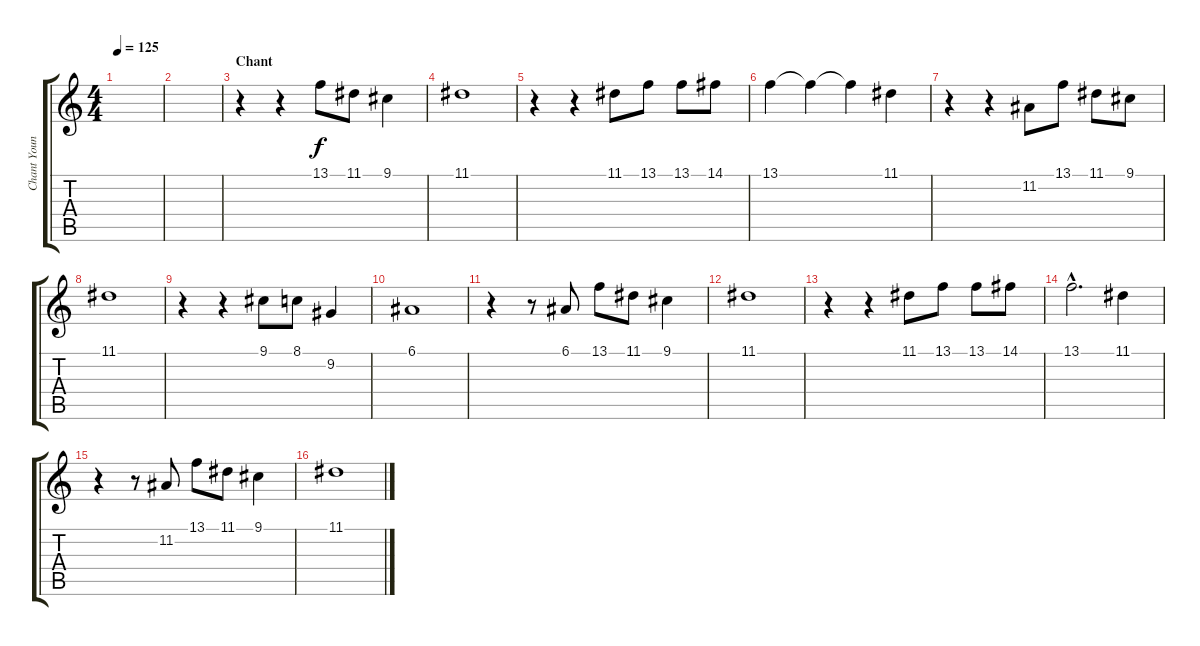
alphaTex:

\track ("Chant Younes" "Chant Youn") {instrument piccolo}
\staff {score tabs}
\tuning (E4 B3 G3 D3 A2 E2) {hide}
\ts (4 4)
\tempo 125
\clef g2
\ks c
|
|
\section ("" "Chant")
r.4 r.4 13.1.8 11.1.8 9.1.4 |
11.1.1 |
r.4 r.4 11.1.8 13.1.8 13.1.8 14.1.8 |
13.1.4 13.1{t}.4 13.1{t}.4 11.1.4 |
r.4 r.4 11.2.8 13.1.8 11.1.8 9.1.8 |
11.1.1 |
r.4 r.4 9.1.8 8.1.8 9.2.4 |
6.1.1 |
r.4 r.8 6.1.8 13.1.8 11.1.8 9.1.4 |
11.1.1 |
r.4 r.4 11.1.8 13.1.8 13.1.8 14.1.8 |
13.1{hac}.2{d} 11.1.4 |
r.4 r.8 11.2.8 13.1.8 11.1.8 9.1.4 |
11.1.1
